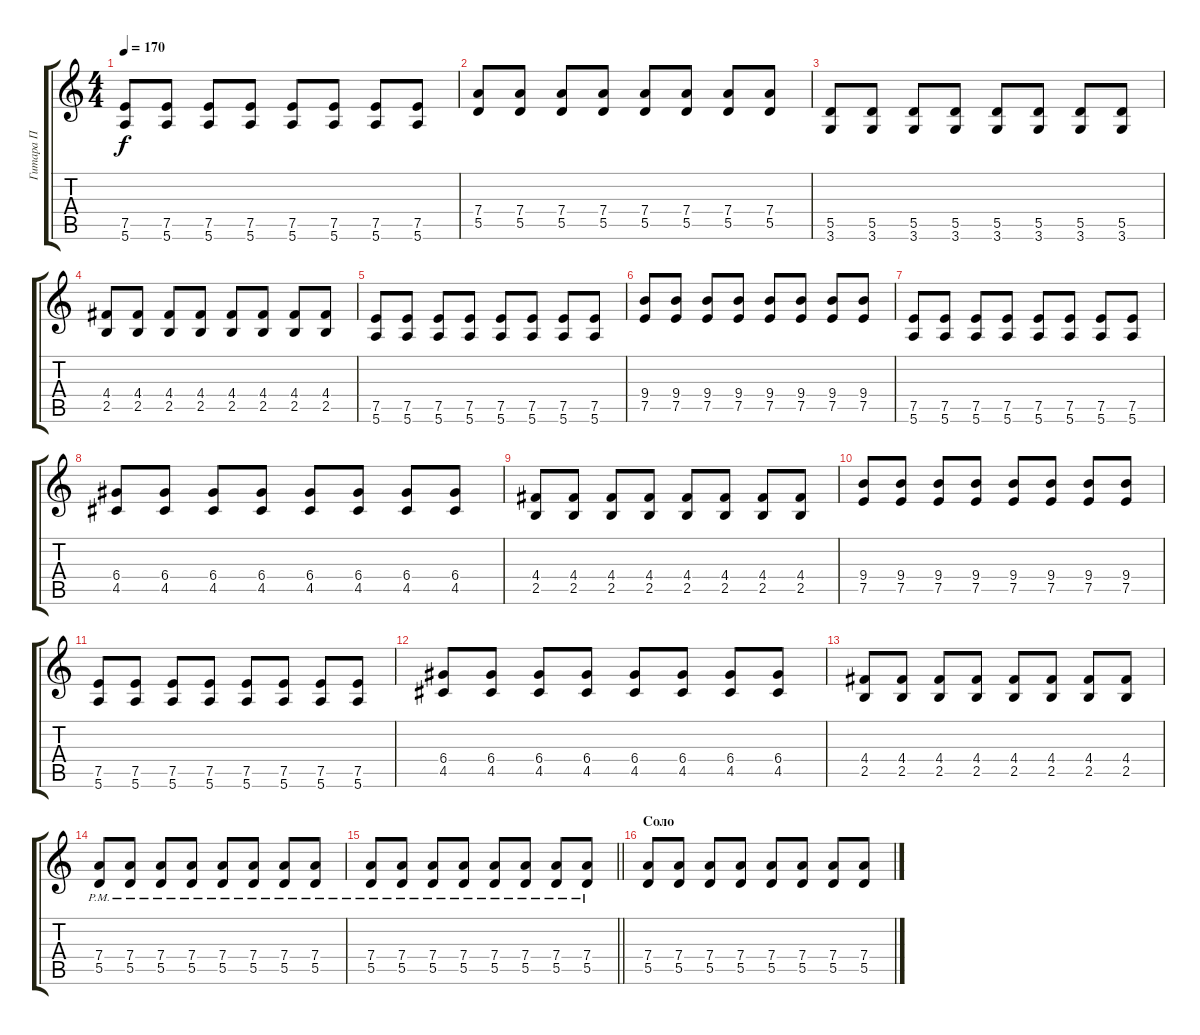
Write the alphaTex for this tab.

\track ("Гитара П" "Гитара П") {instrument overdrivenguitar}
\staff {score tabs}
\tuning (E4 B3 G3 D3 A2 E2) {hide}
\ts (4 4)
\tempo 170
\clef g2
\ks c
(7.5 5.6).8{dy f} (7.5 5.6).8 (7.5 5.6).8 (7.5 5.6).8 (7.5 5.6).8 (7.5 5.6).8 (7.5 5.6).8 (7.5 5.6).8 |
(7.4 5.5).8 (7.4 5.5).8 (7.4 5.5).8 (7.4 5.5).8 (7.4 5.5).8 (7.4 5.5).8 (7.4 5.5).8 (7.4 5.5).8 |
(5.5 3.6).8 (5.5 3.6).8 (5.5 3.6).8 (5.5 3.6).8 (5.5 3.6).8 (5.5 3.6).8 (5.5 3.6).8 (5.5 3.6).8 |
(4.4 2.5).8 (4.4 2.5).8 (4.4 2.5).8 (4.4 2.5).8 (4.4 2.5).8 (4.4 2.5).8 (4.4 2.5).8 (4.4 2.5).8 |
(7.5 5.6).8 (7.5 5.6).8 (7.5 5.6).8 (7.5 5.6).8 (7.5 5.6).8 (7.5 5.6).8 (7.5 5.6).8 (7.5 5.6).8 |
(9.4 7.5).8 (9.4 7.5).8 (9.4 7.5).8 (9.4 7.5).8 (9.4 7.5).8 (9.4 7.5).8 (9.4 7.5).8 (9.4 7.5).8 |
(7.5 5.6).8 (7.5 5.6).8 (7.5 5.6).8 (7.5 5.6).8 (7.5 5.6).8 (7.5 5.6).8 (7.5 5.6).8 (7.5 5.6).8 |
(6.4 4.5).8 (6.4 4.5).8 (6.4 4.5).8 (6.4 4.5).8 (6.4 4.5).8 (6.4 4.5).8 (6.4 4.5).8 (6.4 4.5).8 |
(4.4 2.5).8 (4.4 2.5).8 (4.4 2.5).8 (4.4 2.5).8 (4.4 2.5).8 (4.4 2.5).8 (4.4 2.5).8 (4.4 2.5).8 |
(9.4 7.5).8 (9.4 7.5).8 (9.4 7.5).8 (9.4 7.5).8 (9.4 7.5).8 (9.4 7.5).8 (9.4 7.5).8 (9.4 7.5).8 |
(7.5 5.6).8 (7.5 5.6).8 (7.5 5.6).8 (7.5 5.6).8 (7.5 5.6).8 (7.5 5.6).8 (7.5 5.6).8 (7.5 5.6).8 |
(6.4 4.5).8 (6.4 4.5).8 (6.4 4.5).8 (6.4 4.5).8 (6.4 4.5).8 (6.4 4.5).8 (6.4 4.5).8 (6.4 4.5).8 |
(4.4 2.5).8 (4.4 2.5).8 (4.4 2.5).8 (4.4 2.5).8 (4.4 2.5).8 (4.4 2.5).8 (4.4 2.5).8 (4.4 2.5).8 |
(7.4{pm} 5.5{pm}).8 (7.4{pm} 5.5{pm}).8 (7.4{pm} 5.5{pm}).8 (7.4{pm} 5.5{pm}).8 (7.4{pm} 5.5{pm}).8 (7.4{pm} 5.5{pm}).8 (7.4{pm} 5.5{pm}).8 (7.4{pm} 5.5{pm}).8 |
\barLineRight lightlight
(7.4{pm} 5.5{pm}).8 (7.4{pm} 5.5{pm}).8 (7.4{pm} 5.5{pm}).8 (7.4{pm} 5.5{pm}).8 (7.4{pm} 5.5{pm}).8 (7.4{pm} 5.5{pm}).8 (7.4{pm} 5.5{pm}).8 (7.4{pm} 5.5{pm}).8 |
\section ("" "Соло")
(7.4 5.5).8{volume 9} (7.4 5.5).8 (7.4 5.5).8 (7.4 5.5).8 (7.4 5.5).8 (7.4 5.5).8 (7.4 5.5).8 (7.4 5.5).8
